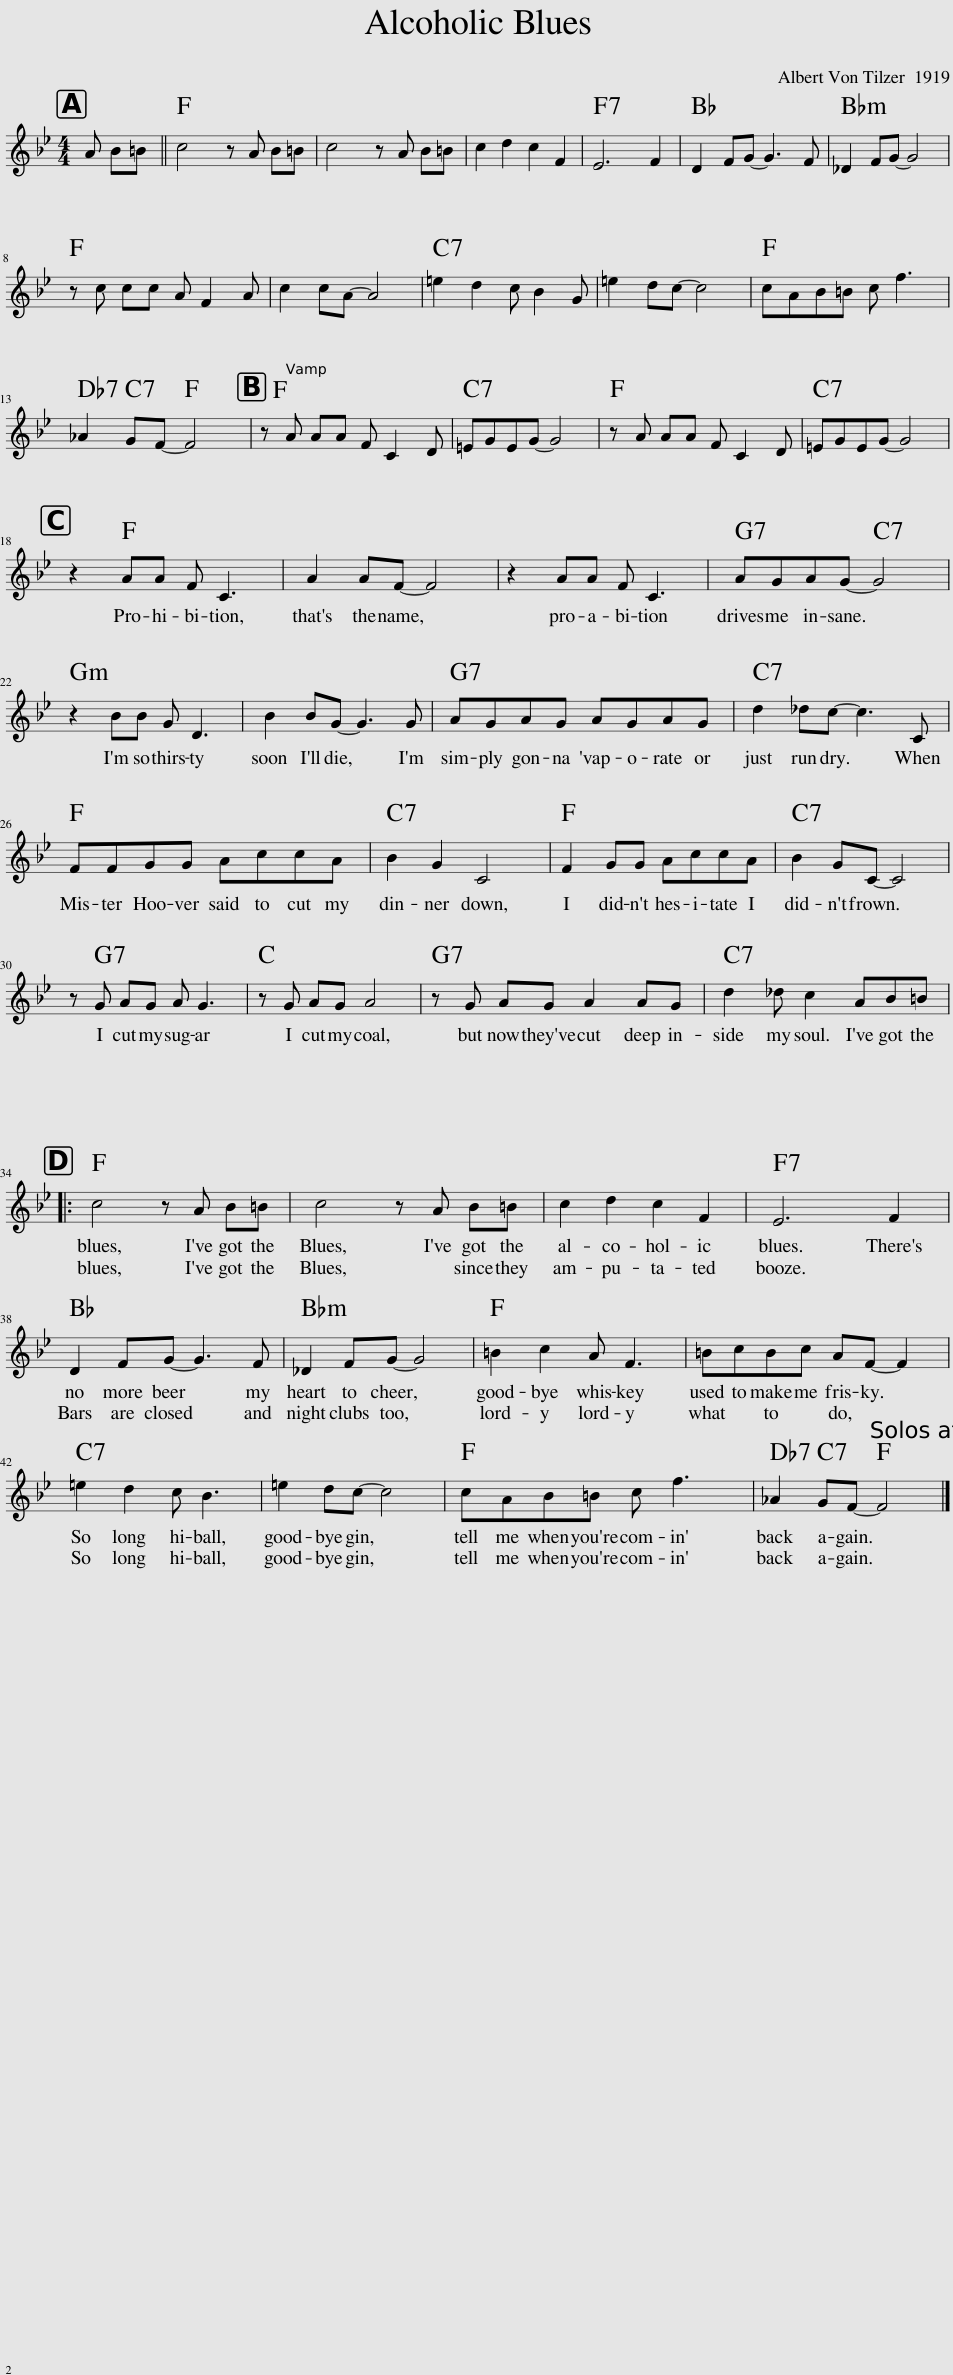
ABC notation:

X:1
L:1/8
M:4/4
I:linebreak $
K:Bb
V:1 treble
V:1
 A B=B || c4 z A B=B | c4 z A B=B | c2 d2 c2 F2 | E6 F2 | %5
 D2 FG- G3 F | _D2 FG- G4 |$ z c cc A F2 A | c2 cA- A4 | =e2 d2 c B2 G | %10
 =e2 dc- c4 | cAB=B c f3 |$ _A2 GF- F4 | z A AA F C2 D | =EGEG- G4 | %15
 z A AA F C2 D | =EGEG- G4 |$ z2 AA F C3 | A2 AF- F4 | z2 AA F C3 | %20
 AGAG- G4 |$ z2 BB G D3 | B2 BG- G3 G | AGAG AGAG | d2 _dc- c3 C |$ %25
 FFGG AccA | B2 G2 C4 | F2 GG AccA | B2 GC- C4 |$ z G AG A G3 | %30
 z G AG A4 | z G AG A2 AG | d2 _d c2 AB=B |:$ c4 z A B=B | c4 z A B=B | %35
 c2 d2 c2 F2 | E6 F2 |$ D2 FG- G3 F | _D2 FG- G4 | =B2 c2 A F3 | %40
 =BcBc AF- F2 |$ =e2 d2 c B3 | =e2 dc- c4 | cAB=B c f3 | _A2 GF- F4 |] %45
